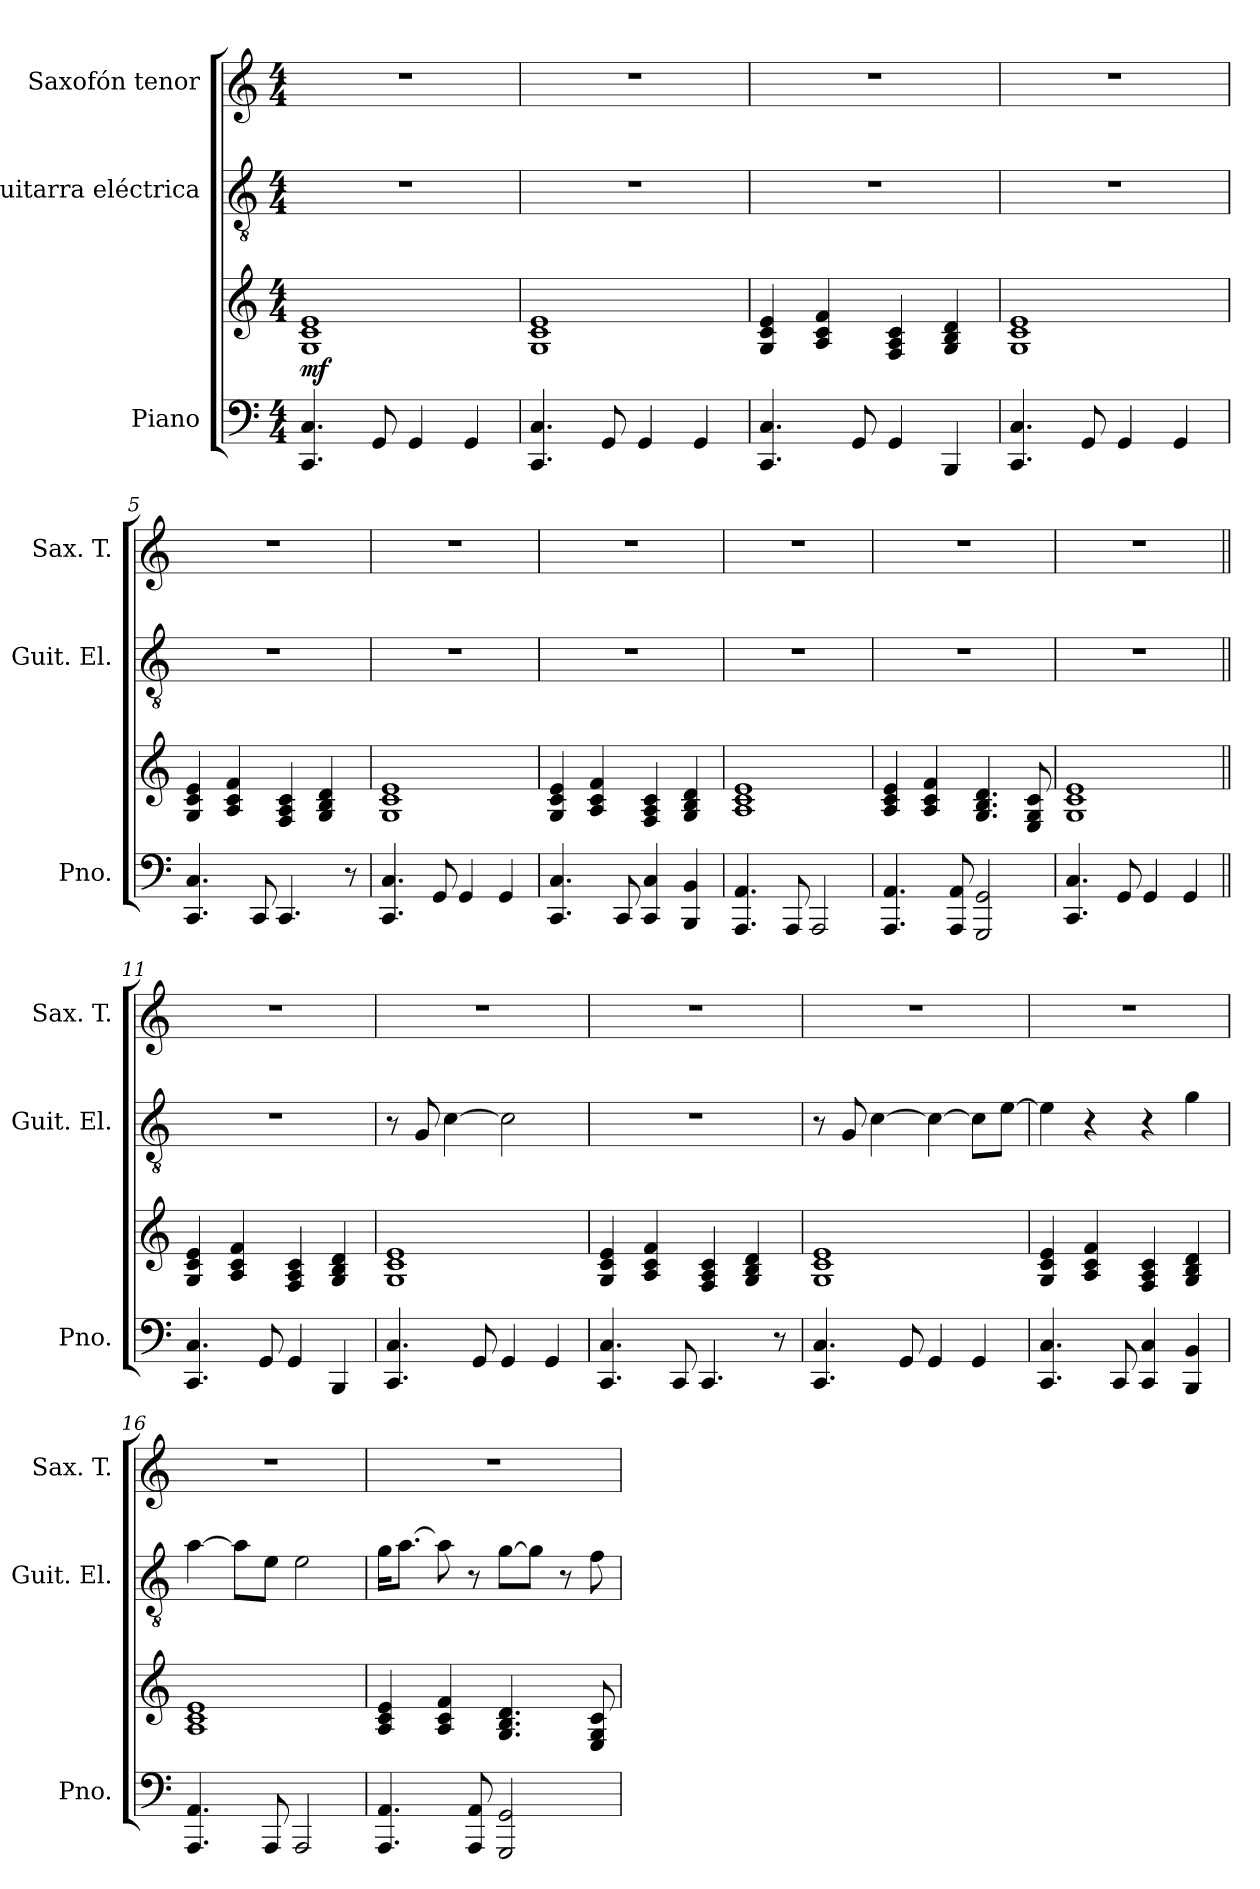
**kern	**kern	**dynam	**kern	**kern
*part3	*part3	*part3	*part2	*part1
*staff4	*staff3	*staff3/4	*staff2	*staff1
*I"Piano	*	*	*I"Guitarra eléctrica	*I"Saxofón tenor
*I'Pno.	*	*	*I'Guit. El.	*I'Sax. T.
*clefF4	*clefG2	*	*clefGv2	*clefG2
*	*	*	*	*ITrd8c14
*k[]	*k[]	*	*k[]	*k[]
*M4/4	*M4/4	*	*M4/4	*M4/4
*MM72	*MM72	*	*MM72	*MM72
=1	=1	=1	=1	=1
!	!	!LO:DY:b	!	!
4.CC/ 4.C/	1G 1c 1e	mf	1r	1r
8GG/	.	.	.	.
4GG/	.	.	.	.
4GG/	.	.	.	.
=2	=2	=2	=2	=2
4.CC/ 4.C/	1G 1c 1e	.	1r	1r
8GG/	.	.	.	.
4GG/	.	.	.	.
4GG/	.	.	.	.
=3	=3	=3	=3	=3
4.CC/ 4.C/	4G/ 4c/ 4e/	.	1r	1r
.	4A/ 4c/ 4f/	.	.	.
8GG/	.	.	.	.
4GG/	4F/ 4A/ 4c/	.	.	.
4BBB/	4G/ 4B/ 4d/	.	.	.
=4	=4	=4	=4	=4
4.CC/ 4.C/	1G 1c 1e	.	1r	1r
8GG/	.	.	.	.
4GG/	.	.	.	.
4GG/	.	.	.	.
=5	=5	=5	=5	=5
4.CC/ 4.C/	4G/ 4c/ 4e/	.	1r	1r
.	4A/ 4c/ 4f/	.	.	.
8CC/	.	.	.	.
4.CC/	4F/ 4A/ 4c/	.	.	.
.	4G/ 4B/ 4d/	.	.	.
8r	.	.	.	.
!!LO:LB:g=z
=6	=6	=6	=6	=6
4.CC/ 4.C/	1G 1c 1e	.	1r	1r
8GG/	.	.	.	.
4GG/	.	.	.	.
4GG/	.	.	.	.
=7	=7	=7	=7	=7
4.CC/ 4.C/	4G/ 4c/ 4e/	.	1r	1r
.	4A/ 4c/ 4f/	.	.	.
8CC/	.	.	.	.
4CC/ 4C/	4F/ 4A/ 4c/	.	.	.
4BBB/ 4BB/	4G/ 4B/ 4d/	.	.	.
=8	=8	=8	=8	=8
4.AAA/ 4.AA/	1A 1c 1e	.	1r	1r
8AAA/	.	.	.	.
2AAA/	.	.	.	.
=9	=9	=9	=9	=9
4.AAA/ 4.AA/	4A/ 4c/ 4e/	.	1r	1r
.	4A/ 4c/ 4f/	.	.	.
8AAA/ 8AA/	.	.	.	.
2GGG/ 2GG/	4.G/ 4.B/ 4.d/	.	.	.
.	8E/ 8G/ 8c/	.	.	.
=10	=10	=10	=10	=10
4.CC/ 4.C/	1G 1c 1e	.	1r	1r
8GG/	.	.	.	.
4GG/	.	.	.	.
4GG/	.	.	.	.
=11||	=11||	=11||	=11||	=11||
4.CC/ 4.C/	4G/ 4c/ 4e/	.	1r	1r
.	4A/ 4c/ 4f/	.	.	.
8GG/	.	.	.	.
4GG/	4F/ 4A/ 4c/	.	.	.
4BBB/	4G/ 4B/ 4d/	.	.	.
!!LO:LB:g=z
=12	=12	=12	=12	=12
4.CC/ 4.C/	1G 1c 1e	.	8r	1r
.	.	.	8G/	.
.	.	.	[4c\	.
8GG/	.	.	.	.
4GG/	.	.	2c\]	.
4GG/	.	.	.	.
=13	=13	=13	=13	=13
4.CC/ 4.C/	4G/ 4c/ 4e/	.	1r	1r
.	4A/ 4c/ 4f/	.	.	.
8CC/	.	.	.	.
4.CC/	4F/ 4A/ 4c/	.	.	.
.	4G/ 4B/ 4d/	.	.	.
8r	.	.	.	.
=14	=14	=14	=14	=14
4.CC/ 4.C/	1G 1c 1e	.	8r	1r
.	.	.	8G/	.
.	.	.	[4c\	.
8GG/	.	.	.	.
4GG/	.	.	4c\_	.
4GG/	.	.	8c\L]	.
.	.	.	[8e\J	.
=15	=15	=15	=15	=15
4.CC/ 4.C/	4G/ 4c/ 4e/	.	4e\]	1r
.	4A/ 4c/ 4f/	.	4r	.
8CC/	.	.	.	.
4CC/ 4C/	4F/ 4A/ 4c/	.	4r	.
4BBB/ 4BB/	4G/ 4B/ 4d/	.	4g\	.
=16	=16	=16	=16	=16
4.AAA/ 4.AA/	1A 1c 1e	.	[4a\	1r
.	.	.	8a\L]	.
8AAA/	.	.	8e\J	.
2AAA/	.	.	2e\	.
!!LO:LB:g=z
=17	=17	=17	=17	=17
4.AAA/ 4.AA/	4A/ 4c/ 4e/	.	16g\KL	1r
.	.	.	[8.a\J	.
.	4A/ 4c/ 4f/	.	8a\]	.
8AAA/ 8AA/	.	.	8r	.
2GGG/ 2GG/	4.G/ 4.B/ 4.d/	.	[8g\L	.
.	.	.	8g\J]	.
.	.	.	8r	.
.	8E/ 8G/ 8c/	.	8f\	.
=	=	=	=	=
*-	*-	*-	*-	*-
